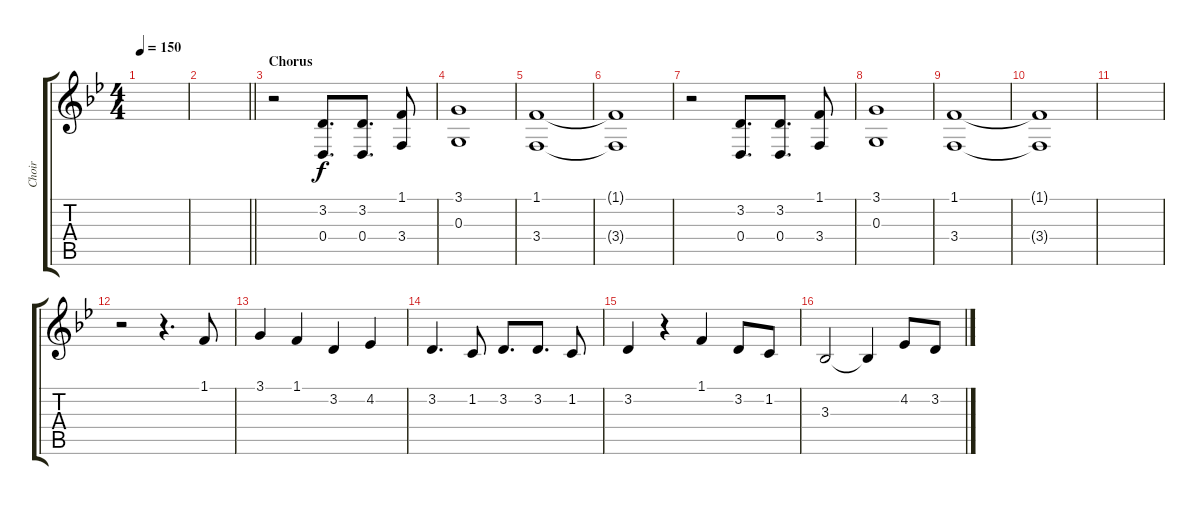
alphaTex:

\track ("Choir" "Choir") {instrument choiraahs}
\staff {score tabs}
\tuning (E4 B3 G3 D3 A2 E2) {hide}
\ts (4 4)
\tempo 150
\clef g2
\ks bb
|
\barLineRight lightlight
|
\section ("" "Chorus")
r.2 (3.2 0.4).8{d} (3.2 0.4).8{d} (1.1 3.4).8 |
(3.1 0.3).1 |
(1.1 3.4).1 |
(1.1{t} 3.4{t}).1 |
r.2 (3.2 0.4).8{d} (3.2 0.4).8{d} (1.1 3.4).8 |
(3.1 0.3).1 |
(1.1 3.4).1 |
(1.1{t} 3.4{t}).1 |
|
r.2 r.4{d} 1.1.8 |
3.1.4 1.1.4 3.2.4 4.2.4 |
3.2.4{d} 1.2.8 3.2.8{d} 3.2.8{d} 1.2.8 |
3.2.4 r.4 1.1.4 3.2.8 1.2.8 |
3.3.2 3.3{t}.4 4.2.8 3.2.8
